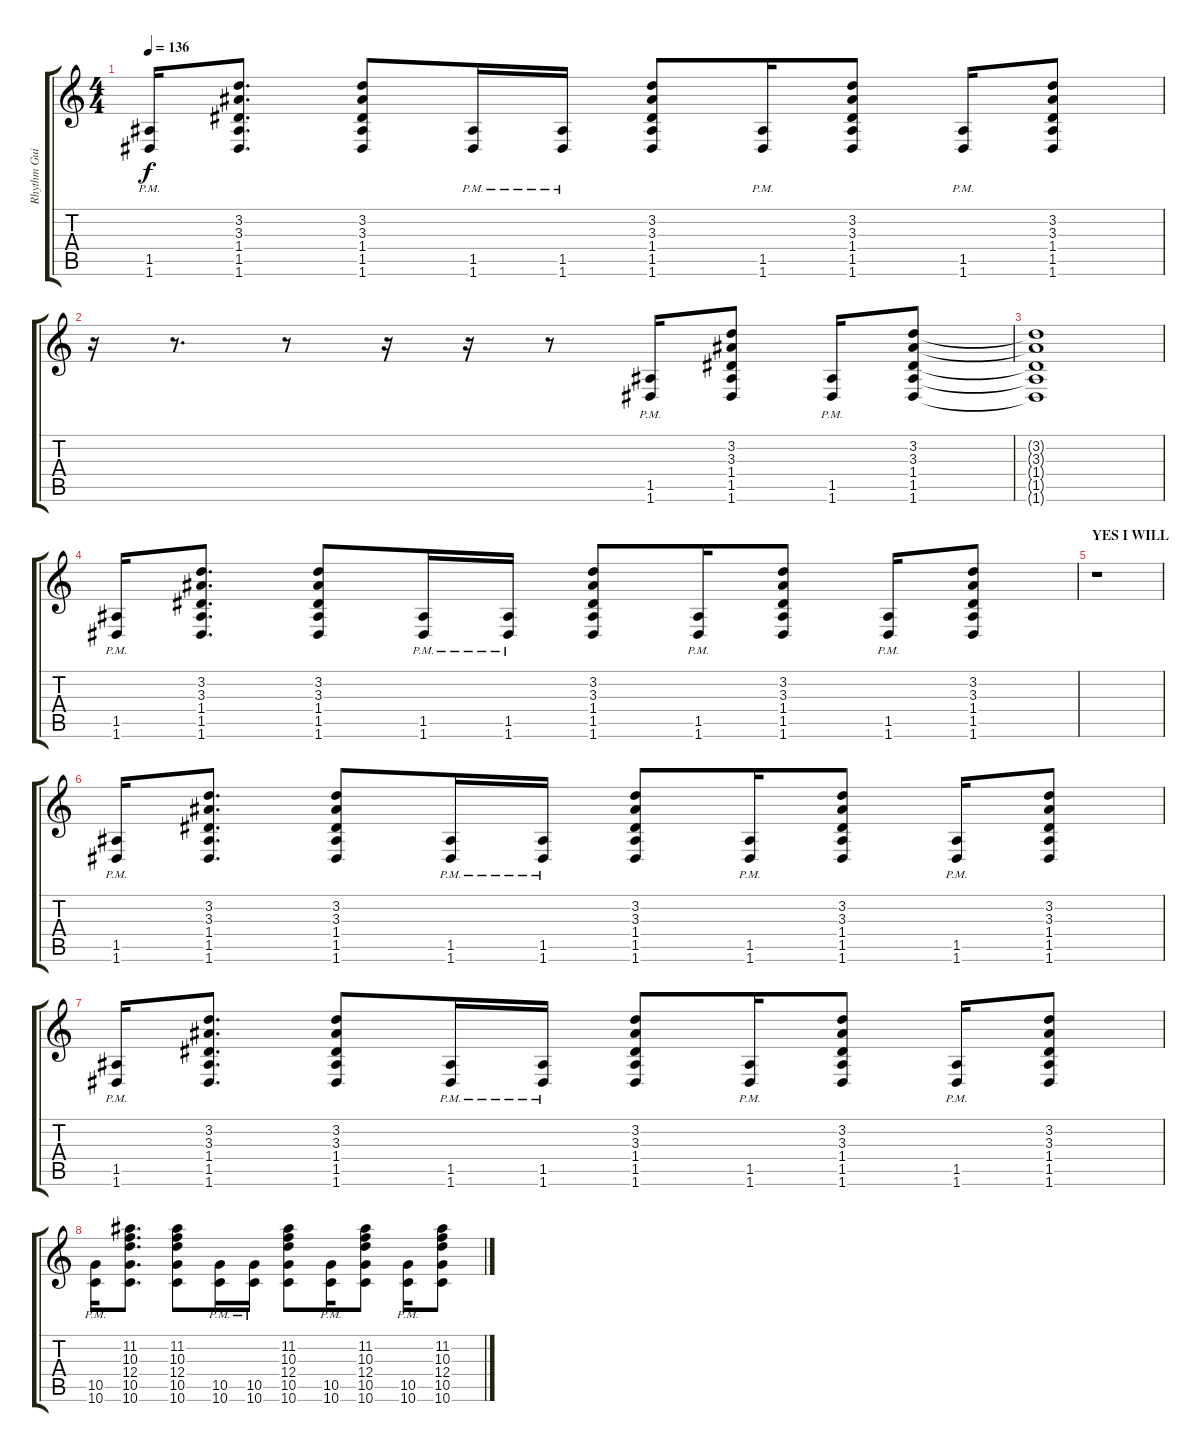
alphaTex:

\track ("Rhythm Guitar 1" "Rhythm Gui") {instrument distortionguitar}
\staff {score tabs}
\tuning (E4 B3 G3 D3 A2 D2) {hide}
\ts (4 4)
\tempo 136
\clef g2
\ks c
(1.5{pm} 1.6{pm}).16{dy f instrument distortionguitar} (3.2 3.3 1.4 1.5 1.6).8{d} (3.2 3.3 1.4 1.5 1.6).8 (1.5{pm} 1.6{pm}).16 (1.5{pm} 1.6{pm}).16 (3.2 3.3 1.4 1.5 1.6).8 (1.5{pm} 1.6{pm}).16 (3.2 3.3 1.4 1.5 1.6).8 (1.5{pm} 1.6{pm}).16 (3.2 3.3 1.4 1.5 1.6).8 |
r.16 r.8{d} r.8 r.16 r.16 r.8 (1.5{pm} 1.6{pm}).16 (3.2 3.3 1.4 1.5 1.6).8 (1.5{pm} 1.6{pm}).16 (3.2 3.3 1.4 1.5 1.6).8 |
(3.2{t} 3.3{t} 1.4{t} 1.5{t} 1.6{t}).1 |
(1.5{pm} 1.6{pm}).16 (3.2 3.3 1.4 1.5 1.6).8{d} (3.2 3.3 1.4 1.5 1.6).8 (1.5{pm} 1.6{pm}).16 (1.5{pm} 1.6{pm}).16 (3.2 3.3 1.4 1.5 1.6).8 (1.5{pm} 1.6{pm}).16 (3.2 3.3 1.4 1.5 1.6).8 (1.5{pm} 1.6{pm}).16 (3.2 3.3 1.4 1.5 1.6).8 |
\section ("" "YES I WILL")
r.1 |
(1.5{pm} 1.6{pm}).16 (3.2 3.3 1.4 1.5 1.6).8{d} (3.2 3.3 1.4 1.5 1.6).8 (1.5{pm} 1.6{pm}).16 (1.5{pm} 1.6{pm}).16 (3.2 3.3 1.4 1.5 1.6).8 (1.5{pm} 1.6{pm}).16 (3.2 3.3 1.4 1.5 1.6).8 (1.5{pm} 1.6{pm}).16 (3.2 3.3 1.4 1.5 1.6).8 |
(1.5{pm} 1.6{pm}).16 (3.2 3.3 1.4 1.5 1.6).8{d} (3.2 3.3 1.4 1.5 1.6).8 (1.5{pm} 1.6{pm}).16 (1.5{pm} 1.6{pm}).16 (3.2 3.3 1.4 1.5 1.6).8 (1.5{pm} 1.6{pm}).16 (3.2 3.3 1.4 1.5 1.6).8 (1.5{pm} 1.6{pm}).16 (3.2 3.3 1.4 1.5 1.6).8 |
(10.5{pm} 10.6{pm}).16 (11.2 10.3 12.4 10.5 10.6).8{d} (11.2 10.3 12.4 10.5 10.6).8 (10.5{pm} 10.6{pm}).16 (10.5{pm} 10.6{pm}).16 (11.2 10.3 12.4 10.5 10.6).8 (10.5{pm} 10.6{pm}).16 (11.2 10.3 12.4 10.5 10.6).8 (10.5{pm} 10.6{pm}).16 (11.2 10.3 12.4 10.5 10.6).8
